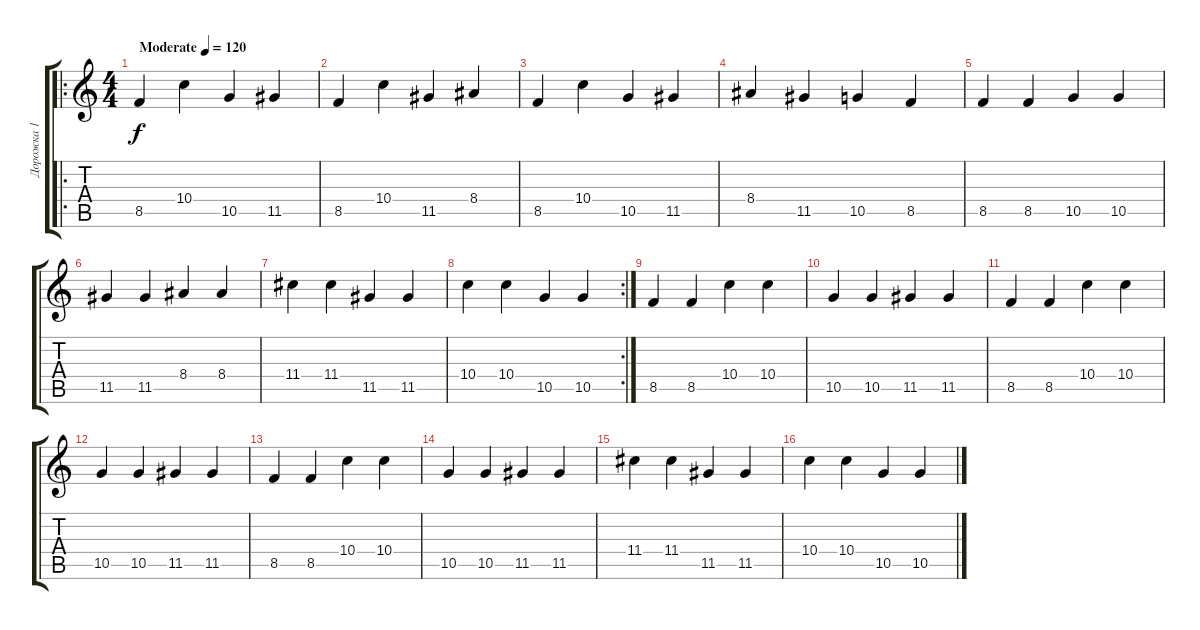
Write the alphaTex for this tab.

\track ("Дорожка 1" "Дорожка 1") {instrument acousticguitarsteel}
\staff {score tabs}
\tuning (E4 B3 G3 D3 A2 E2) {hide}
\ro
\ts (4 4)
\tempo (120 "Moderate")
\clef g2
\ks c
8.5.4{dy f instrument acousticguitarsteel} 10.4.4 10.5.4 11.5.4 |
8.5.4 10.4.4 11.5.4 8.4.4 |
8.5.4 10.4.4 10.5.4 11.5.4 |
8.4.4 11.5.4 10.5.4 8.5.4 |
8.5.4 8.5.4 10.5.4 10.5.4 |
11.5.4 11.5.4 8.4.4 8.4.4 |
11.4.4 11.4.4 11.5.4 11.5.4 |
\rc 2
10.4.4 10.4.4 10.5.4 10.5.4 |
8.5.4 8.5.4 10.4.4 10.4.4 |
10.5.4 10.5.4 11.5.4 11.5.4 |
8.5.4 8.5.4 10.4.4 10.4.4 |
10.5.4 10.5.4 11.5.4 11.5.4 |
8.5.4 8.5.4 10.4.4 10.4.4 |
10.5.4 10.5.4 11.5.4 11.5.4 |
11.4.4 11.4.4 11.5.4 11.5.4 |
10.4.4 10.4.4 10.5.4 10.5.4
